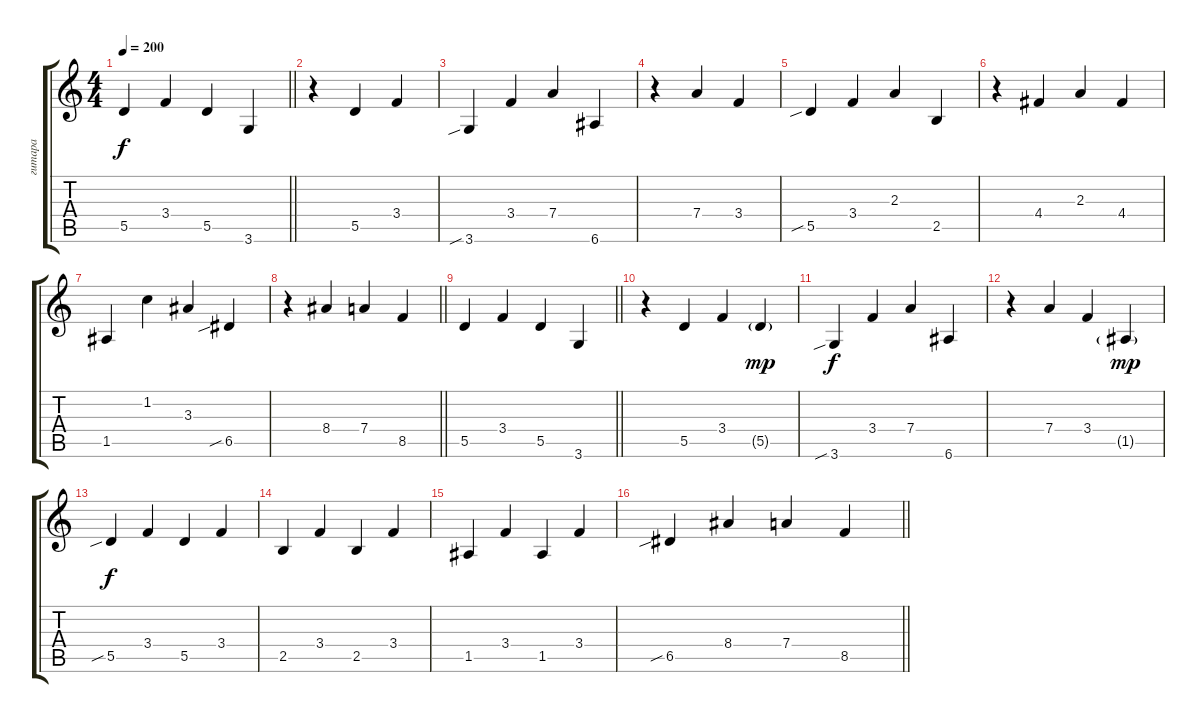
\track ("гитара" "гитара") {instrument acousticguitarsteel}
\staff {score tabs}
\tuning (E4 B3 G3 D3 A2 E2) {hide}
\ts (4 4)
\tempo 200
\clef g2
\barLineRight lightlight
\ks c
5.5.4{dy f} 3.4.4 5.5.4 3.6.4 |
r.4 5.5.4 3.4.4 |
3.6{sib}.4 3.4.4 7.4.4 6.6.4 |
r.4 7.4.4 3.4.4 |
5.5{sib}.4 3.4.4 2.3.4 2.5.4 |
r.4 4.4.4 2.3.4 4.4.4 |
1.5.4 1.2.4 3.3.4 6.5{sib}.4 |
\barLineRight lightlight
r.4 8.4.4 7.4.4 8.5.4 |
\barLineRight lightlight
5.5.4 3.4.4 5.5.4 3.6.4 |
r.4 5.5.4 3.4.4 5.5{g}.4{dy mp} |
3.6{sib}.4{dy f} 3.4.4 7.4.4 6.6.4 |
r.4 7.4.4 3.4.4 1.5{g}.4{dy mp} |
5.5{sib}.4{dy f} 3.4.4 5.5.4 3.4.4 |
2.5.4 3.4.4 2.5.4 3.4.4 |
1.5.4 3.4.4 1.5.4 3.4.4 |
\barLineRight lightlight
6.5{sib}.4 8.4.4 7.4.4 8.5.4
